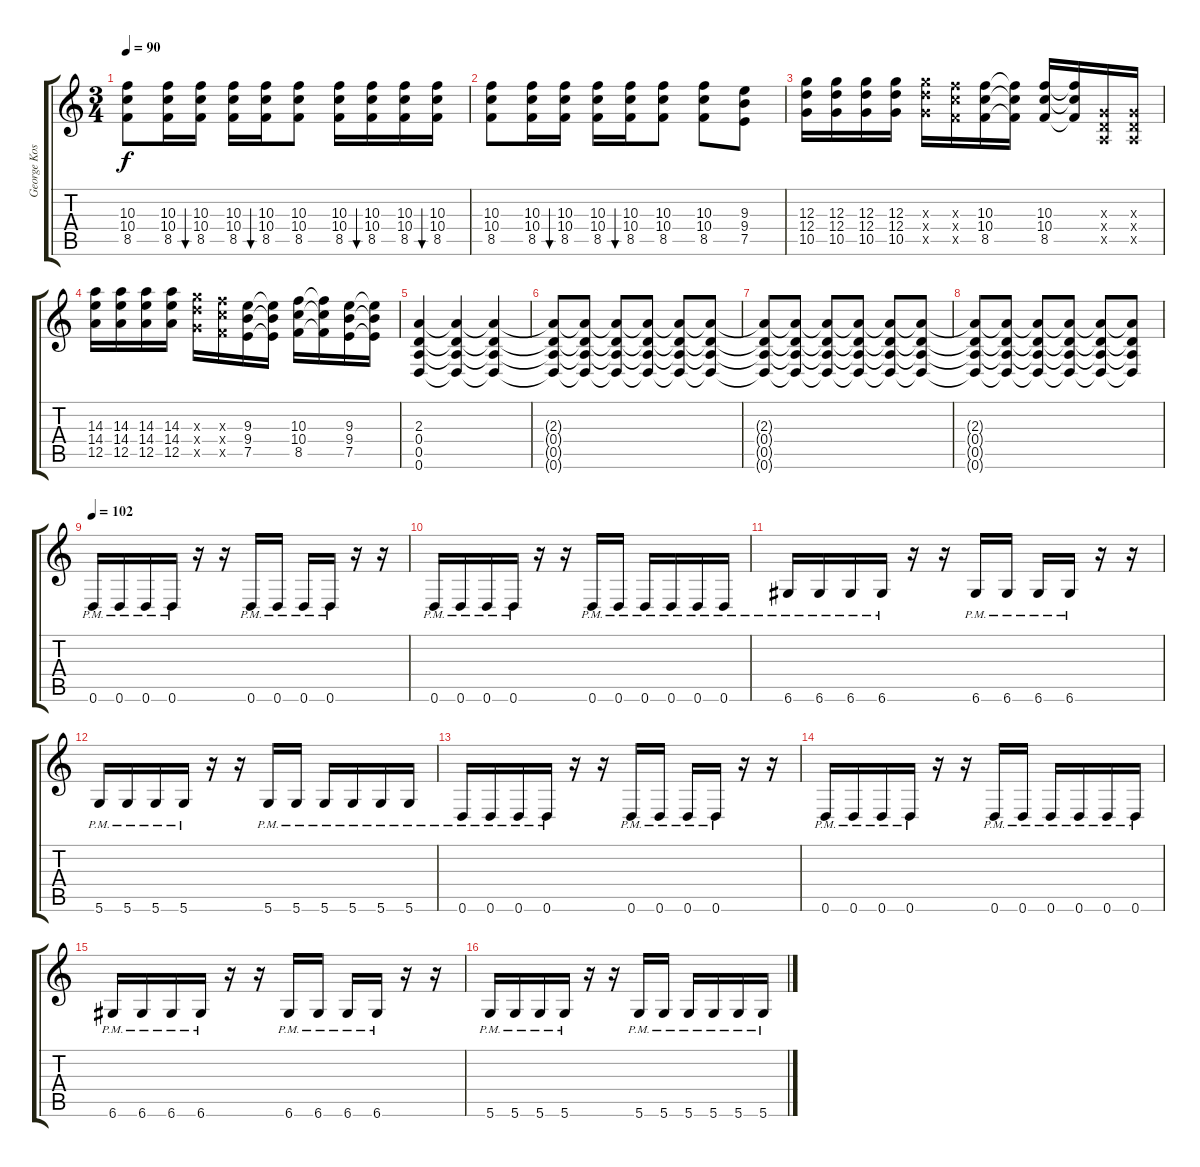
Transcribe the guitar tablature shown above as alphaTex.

\track ("George Kosmas" "George Kos") {instrument distortionguitar}
\staff {score tabs}
\tuning (E4 B3 G3 D3 A2 D2) {hide}
\ts (3 4)
\tempo 90
\clef g2
\ks c
(10.3 10.4 8.5).8{dy f} (10.3 10.4 8.5).16 (10.3 10.4 8.5).16{bu 60} (10.3 10.4 8.5).16 (10.3 10.4 8.5).16{bu 60} (10.3 10.4 8.5).8 (10.3 10.4 8.5).16 (10.3 10.4 8.5).16{bu 60} (10.3 10.4 8.5).16 (10.3 10.4 8.5).16{bu 60} |
(10.3 10.4 8.5).8 (10.3 10.4 8.5).16 (10.3 10.4 8.5).16{bu 60} (10.3 10.4 8.5).16 (10.3 10.4 8.5).16{bu 60} (10.3 10.4 8.5).8 (10.3 10.4 8.5).8 (9.3 9.4 7.5).8 |
(12.3 12.4 10.5).16 (12.3 12.4 10.5).16 (12.3 12.4 10.5).16 (12.3 12.4 10.5).16 (12.3{x} 12.4{x} 10.5{x}).16 (10.3{x} 10.4{x} 8.5{x}).16 (10.3 10.4 8.5).16 (10.3{t} 10.4{t} 8.5{t}).16 (10.3 10.4 8.5).16 (10.3{t} 10.4{t} 8.5{t}).16 (0.3{x} 0.4{x} 0.5{x}).16 (0.3{x} 0.4{x} 0.5{x}).16 |
(14.3 14.4 12.5).16 (14.3 14.4 12.5).16 (14.3 14.4 12.5).16 (14.3 14.4 12.5).16 (12.3{x} 12.4{x} 10.5{x}).16 (10.3{x} 10.4{x} 8.5{x}).16 (9.3 9.4 7.5).16 (9.3{t} 9.4{t} 7.5{t}).16 (10.3 10.4 8.5).16 (10.3{t} 10.4{t} 8.5{t}).16 (9.3 9.4 7.5).16 (9.3{t} 9.4{t} 7.5{t}).16 |
(2.3 0.4 0.5 0.6).4 (2.3{t} 0.4{t} 0.5{t} 0.6{t}).4 (2.3{t} 0.4{t} 0.5{t} 0.6{t}).4 |
(2.3{t} 0.4{t} 0.5{t} 0.6{t}).8 (2.3{t} 0.4{t} 0.5{t} 0.6{t}).8 (2.3{t} 0.4{t} 0.5{t} 0.6{t}).8 (2.3{t} 0.4{t} 0.5{t} 0.6{t}).8 (2.3{t} 0.4{t} 0.5{t} 0.6{t}).8 (2.3{t} 0.4{t} 0.5{t} 0.6{t}).8 |
(2.3{t} 0.4{t} 0.5{t} 0.6{t}).8 (2.3{t} 0.4{t} 0.5{t} 0.6{t}).8 (2.3{t} 0.4{t} 0.5{t} 0.6{t}).8 (2.3{t} 0.4{t} 0.5{t} 0.6{t}).8 (2.3{t} 0.4{t} 0.5{t} 0.6{t}).8 (2.3{t} 0.4{t} 0.5{t} 0.6{t}).8 |
(2.3{t} 0.4{t} 0.5{t} 0.6{t}).8 (2.3{t} 0.4{t} 0.5{t} 0.6{t}).8 (2.3{t} 0.4{t} 0.5{t} 0.6{t}).8 (2.3{t} 0.4{t} 0.5{t} 0.6{t}).8 (2.3{t} 0.4{t} 0.5{t} 0.6{t}).8 (2.3{t} 0.4{t} 0.5{t} 0.6{t}).8 |
\tempo 102
0.6{pm}.16 0.6{pm}.16 0.6{pm}.16 0.6{pm}.16 r.16 r.16 0.6{pm}.16 0.6{pm}.16 0.6{pm}.16 0.6{pm}.16 r.16 r.16 |
0.6{pm}.16 0.6{pm}.16 0.6{pm}.16 0.6{pm}.16 r.16 r.16 0.6{pm}.16 0.6{pm}.16 0.6{pm}.16 0.6{pm}.16 0.6{pm}.16 0.6{pm}.16 |
6.6{pm}.16 6.6{pm}.16 6.6{pm}.16 6.6{pm}.16 r.16 r.16 6.6{pm}.16 6.6{pm}.16 6.6{pm}.16 6.6{pm}.16 r.16 r.16 |
5.6{pm}.16 5.6{pm}.16 5.6{pm}.16 5.6{pm}.16 r.16 r.16 5.6{pm}.16 5.6{pm}.16 5.6{pm}.16 5.6{pm}.16 5.6{pm}.16 5.6{pm}.16 |
0.6{pm}.16 0.6{pm}.16 0.6{pm}.16 0.6{pm}.16 r.16 r.16 0.6{pm}.16 0.6{pm}.16 0.6{pm}.16 0.6{pm}.16 r.16 r.16 |
0.6{pm}.16 0.6{pm}.16 0.6{pm}.16 0.6{pm}.16 r.16 r.16 0.6{pm}.16 0.6{pm}.16 0.6{pm}.16 0.6{pm}.16 0.6{pm}.16 0.6{pm}.16 |
6.6{pm}.16 6.6{pm}.16 6.6{pm}.16 6.6{pm}.16 r.16 r.16 6.6{pm}.16 6.6{pm}.16 6.6{pm}.16 6.6{pm}.16 r.16 r.16 |
5.6{pm}.16 5.6{pm}.16 5.6{pm}.16 5.6{pm}.16 r.16 r.16 5.6{pm}.16 5.6{pm}.16 5.6{pm}.16 5.6{pm}.16 5.6{pm}.16 5.6{pm}.16
